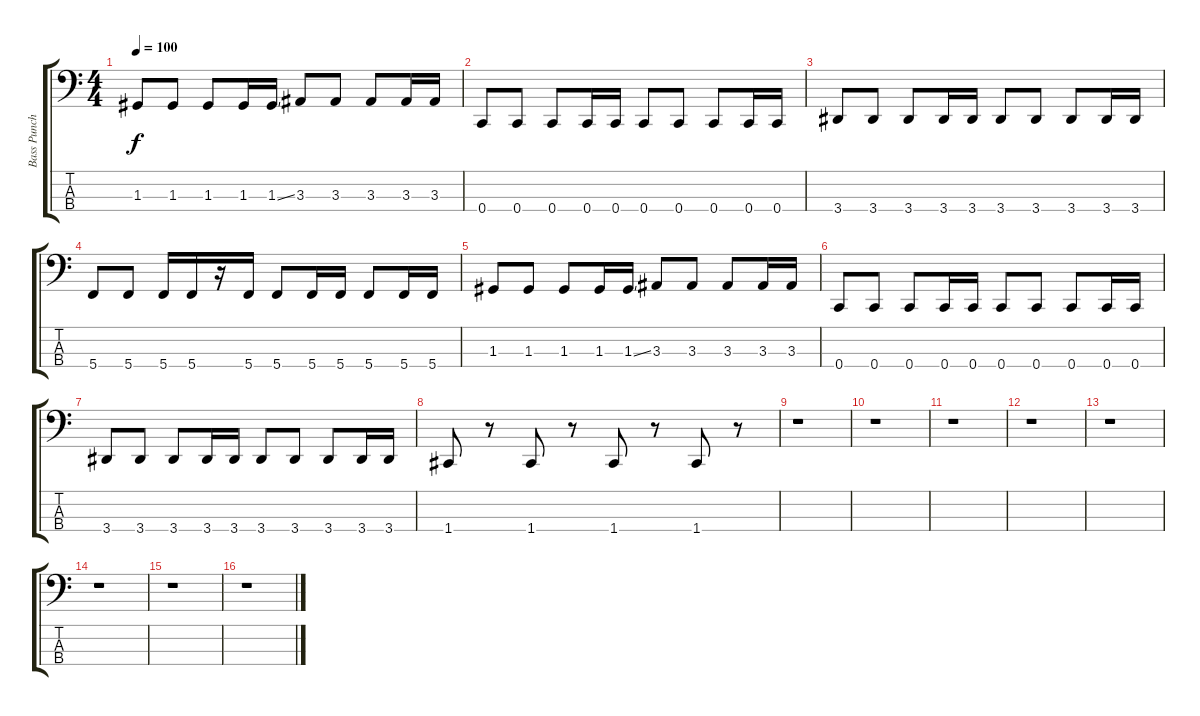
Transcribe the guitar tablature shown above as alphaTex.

\track ("Bass Punch" "Bass Punch") {instrument slapbass2}
\staff {score tabs}
\tuning (F2 C2 G1 C1) {hide}
\ts (4 4)
\tempo 100
\clef f4
\ks c
1.3.8{dy f} 1.3.8 1.3.8 1.3.16 1.3{ss}.16 3.3.8 3.3.8 3.3.8 3.3.16 3.3.16 |
0.4.8 0.4.8 0.4.8 0.4.16 0.4.16 0.4.8 0.4.8 0.4.8 0.4.16 0.4.16 |
3.4.8 3.4.8 3.4.8 3.4.16 3.4.16 3.4.8 3.4.8 3.4.8 3.4.16 3.4.16 |
5.4.8 5.4.8 5.4.16 5.4.16 r.16 5.4.16 5.4.8 5.4.16 5.4.16 5.4.8 5.4.16 5.4.16 |
1.3.8 1.3.8 1.3.8 1.3.16 1.3{ss}.16 3.3.8 3.3.8 3.3.8 3.3.16 3.3.16 |
0.4.8 0.4.8 0.4.8 0.4.16 0.4.16 0.4.8 0.4.8 0.4.8 0.4.16 0.4.16 |
3.4.8 3.4.8 3.4.8 3.4.16 3.4.16 3.4.8 3.4.8 3.4.8 3.4.16 3.4.16 |
1.4.8 r.8 1.4.8 r.8 1.4.8 r.8 1.4.8 r.8 |
r.1 |
r.1 |
r.1 |
r.1 |
r.1 |
r.1 |
r.1 |
r.1
